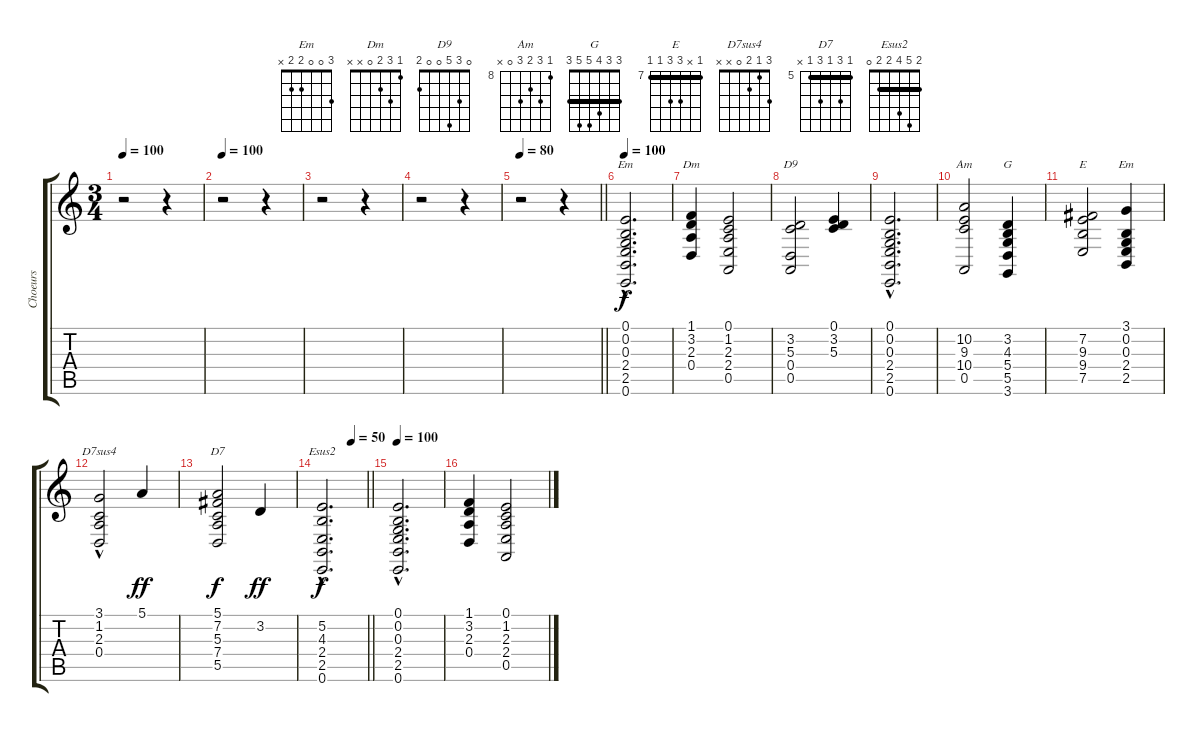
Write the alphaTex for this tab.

\track ("Choeurs" "Choeurs") {instrument choiraahs}
\staff {score tabs}
\tuning (E4 B3 G3 D3 A2 E2) {hide}
\chord ("Em" 0 0 0 2 2 0)
\chord ("Dm" 1 3 2 0 x x)
\chord ("D9" 0 3 5 0 0 2)
\chord ("Am" 8 10 9 10 0 x) {firstfret 8}
\chord ("G" 3 3 4 5 5 3) {barre 3}
\chord ("E" 7 x 9 9 7 7) {firstfret 7 barre 7}
\chord ("Em" 3 0 0 2 2 x)
\chord ("D7sus4" 3 1 2 0 x x)
\chord ("D7" 5 7 5 7 5 x) {firstfret 5 barre 5}
\chord ("Esus2" 2 5 4 2 2 0) {barre 2}
\ts (3 4)
\tempo 100
\clef g2
\ks c
r.2{dy f} r.4 |
\tempo 100
r.2 r.4 |
r.2 r.4 |
r.2 r.4 |
\tempo 80
\barLineRight lightlight
r.2 r.4 |
\tempo 100
(0.1{hac} 0.2{hac} 0.3{hac} 2.4{hac} 2.5{hac} 0.6{hac}).2{d ch "Em"} |
(1.1 3.2 2.3 0.4).4{ch "Dm"} (0.1 1.2 2.3 2.4 0.5).2 |
(3.2 5.3 0.4 0.5).2{ch "D9"} (0.1 3.2 5.3).4 |
(0.1{hac} 0.2{hac} 0.3{hac} 2.4{hac} 2.5{hac} 0.6{hac}).2{d} |
(10.2 9.3 10.4 0.5).2{ch "Am"} (3.2 4.3 5.4 5.5 3.6).4{ch "G"} |
(7.2 9.3 9.4 7.5).2{ch "E"} (3.1 0.2 0.3 2.4 2.5).4{ch "Em"} |
(3.1 1.2{hac} 2.3 0.4).2{ch "D7sus4"} 5.1.4{dy ff} |
(5.1 7.2 5.3 7.4 5.5).2{ch "D7" dy f} 3.2.4{dy ff} |
\tempo (50 0.6666666666666666)
\barLineRight lightlight
(5.2{hac} 4.3{hac} 2.4{hac} 2.5{hac} 0.6{hac}).2{d ch "Esus2" dy f} |
\tempo 100
(0.1{hac} 0.2{hac} 0.3{hac} 2.4{hac} 2.5{hac} 0.6{hac}).2{d} |
(1.1 3.2 2.3 0.4).4 (0.1 1.2 2.3 2.4 0.5).2
